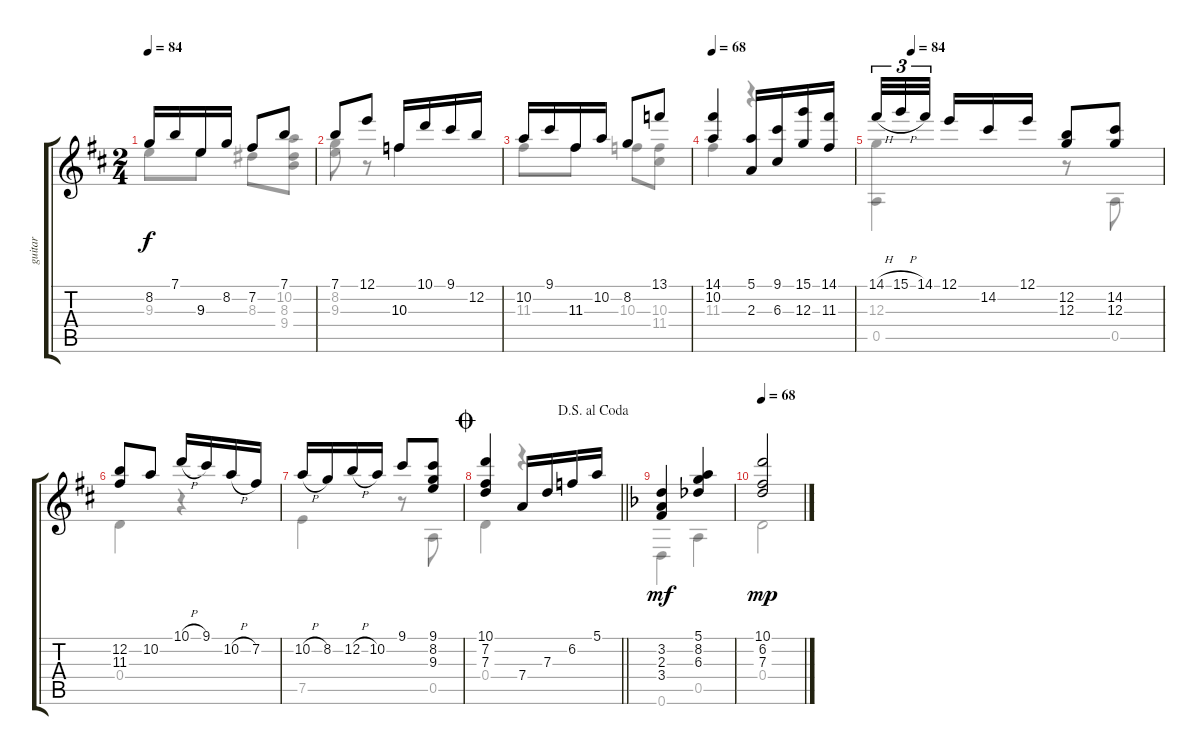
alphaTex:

\track ("guitar" "guitar") {instrument acousticguitarnylon}
\staff {score tabs}
\tuning (E4 B3 G3 D3 A2 D2) {hide}
\voice
\ts (2 4)
\tempo 84
\clef g2
\ks d
8.2.16{dy f} 7.1.16 9.3.16 8.2.16 7.2.8 7.1.8 |
7.1.8 12.1.8 10.3.16 10.1.16 9.1.16 12.2.16 |
10.2.16 9.1.16 11.3.16 10.2.16 8.2.8 13.1.8 |
\tempo 68
(14.1 10.2).4 (5.1 2.3).16 (9.1 6.3).16 (15.1 12.3).16 (14.1 11.3).16 |
\tempo (84 0.125)
14.1{h}.32{tu (3 2)} 15.1{h}.32{tu (3 2)} 14.1.32{tu (3 2) beam splitsecondary} 12.1.16 14.2.16 12.1.16 (12.2 12.3).8 (14.2 12.3).8 |
(12.2 11.3).8 10.2.8 10.1{h}.16 9.1.16 10.2{h}.16 7.2.16 |
10.2{h}.16 8.2.16 12.2{h}.16 10.2.16 9.1.8 (9.1 8.2 9.3).8 |
\jump coda
\jump dalsegnoalcoda
\barLineRight lightlight
(10.1 7.2 7.3).4 7.4.16 7.3.16 6.2.16 5.1.16 |
\ks f
(3.2 2.3 3.4).4{dy mf} (5.1 8.2 6.3).4 |
\tempo 68
(10.1 6.2 7.3).2{dy mp}
\voice
\clef g2
\ottava regular
\simile none
\ks d
9.3.8{dy f} 9.3.8 8.3.8 (10.2 8.3 9.4).8 |
(8.2 9.3).8 r.8 10.3.4 |
11.3.8 11.3.8 10.3.8 (10.3 11.4).8 |
11.3.4 r.4 |
(12.3 0.5).4 r.8 0.5.8 |
0.4.4 r.4 |
7.5.4 r.8 0.5.8 |
\barLineRight lightlight
0.4.4 r.4 |
\ks f
0.6.4{dy mf} 0.5.4 |
0.4.2{dy mp}
